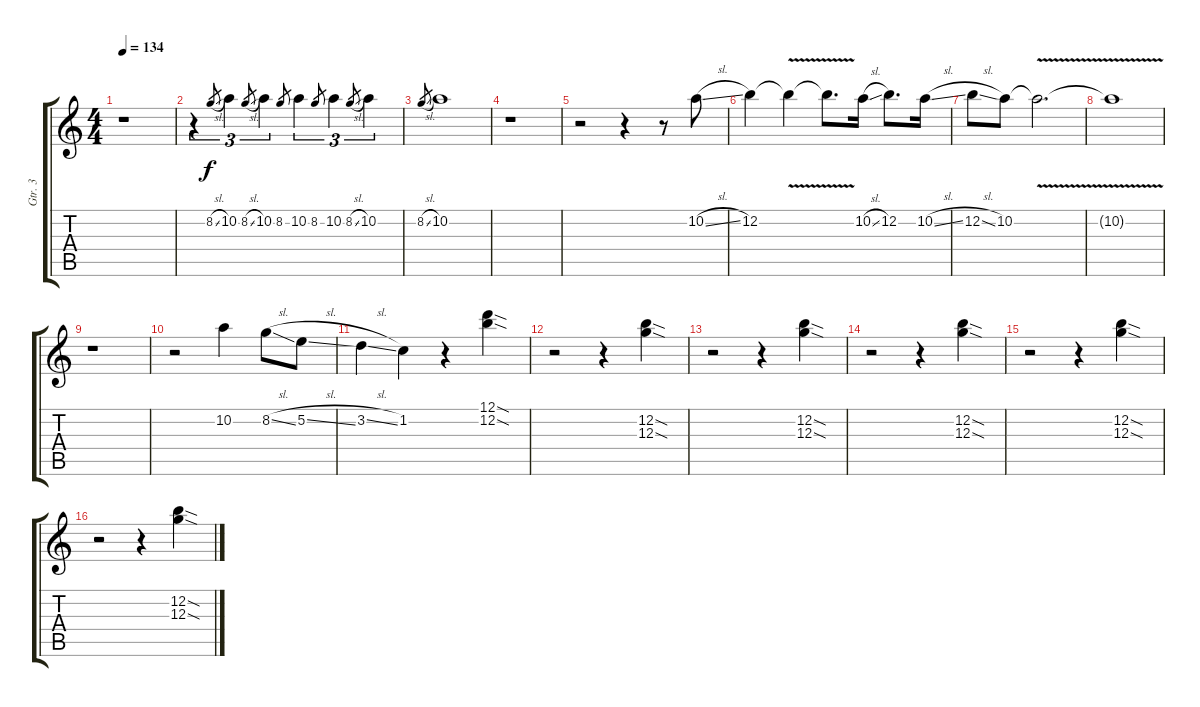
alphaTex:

\track ("Gtr. 3" "Gtr. 3") {instrument distortionguitar}
\staff {score tabs}
\tuning (D4 B3 G3 D3 G2 D2) {hide}
\ts (4 4)
\tempo 134
\clef g2
\ks c
r.1{dy f} |
r.4{tu (3 2)} 8.2{sl}.8{gr} 10.2.4{tu (3 2)} 8.2{sl}.8{gr} 10.2.4{tu (3 2)} 8.2.8{gr} 10.2.4{tu (3 2)} 8.2.8{gr} 10.2.4{tu (3 2)} 8.2{sl}.8{gr} 10.2.4{tu (3 2)} |
8.2{sl}.8{gr} 10.2.1 |
r.1 |
r.2 r.4 r.8 10.2{sl}.8 |
12.2.4 12.2{v t}.4 12.2{t}.8{d} 10.2{sl}.16 12.2.8{d} 10.2{sl}.16 |
12.2{sl}.8 10.2.8 10.2{v t}.2{d} |
10.2{t}.1 |
r.1 |
r.2 10.2.4 8.2{sl}.8 5.2{sl}.8 |
3.2{sl}.4 1.2.4 r.4 (12.1{sod} 12.2{sod}).4 |
r.2 r.4 (12.2{sod} 12.3{sod}).4 |
r.2 r.4 (12.2{sod} 12.3{sod}).4 |
r.2 r.4 (12.2{sod} 12.3{sod}).4 |
r.2 r.4 (12.2{sod} 12.3{sod}).4 |
r.2 r.4 (12.2{sod} 12.3{sod}).4
